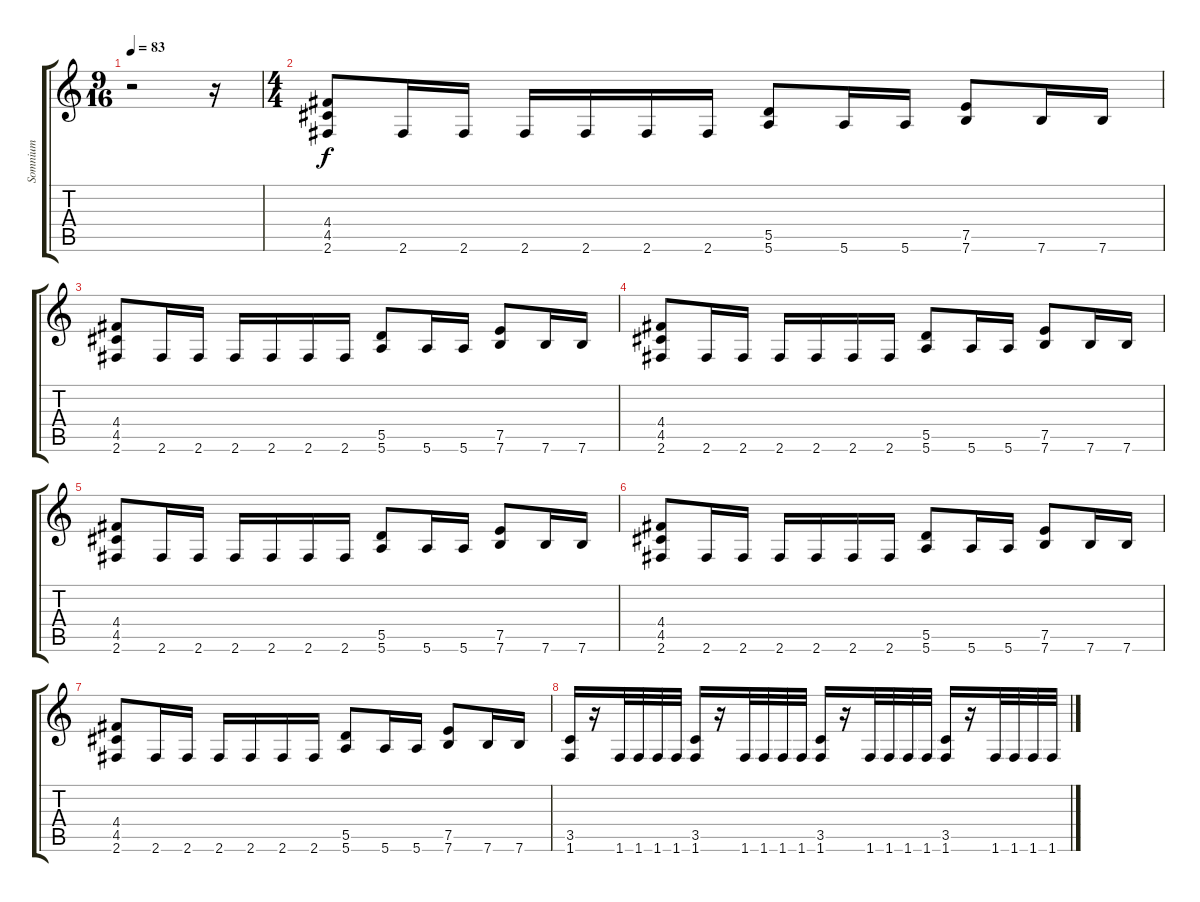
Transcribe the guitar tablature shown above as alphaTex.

\track ("Somnium" "Somnium") {instrument distortionguitar}
\staff {score tabs}
\tuning (E4 B3 G3 D3 A2 E2) {hide}
\ts (9 16)
\tempo 83
\clef g2
\ks c
r.2{dy f instrument distortionguitar} r.16 |
\ts (4 4)
(4.4 4.5 2.6).8 2.6.16 2.6.16 2.6.16 2.6.16 2.6.16 2.6.16 (5.5 5.6).8 5.6.16 5.6.16 (7.5 7.6).8 7.6.16 7.6.16 |
(4.4 4.5 2.6).8 2.6.16 2.6.16 2.6.16 2.6.16 2.6.16 2.6.16 (5.5 5.6).8 5.6.16 5.6.16 (7.5 7.6).8 7.6.16 7.6.16 |
(4.4 4.5 2.6).8 2.6.16 2.6.16 2.6.16 2.6.16 2.6.16 2.6.16 (5.5 5.6).8 5.6.16 5.6.16 (7.5 7.6).8 7.6.16 7.6.16 |
(4.4 4.5 2.6).8 2.6.16 2.6.16 2.6.16 2.6.16 2.6.16 2.6.16 (5.5 5.6).8 5.6.16 5.6.16 (7.5 7.6).8 7.6.16 7.6.16 |
(4.4 4.5 2.6).8 2.6.16 2.6.16 2.6.16 2.6.16 2.6.16 2.6.16 (5.5 5.6).8 5.6.16 5.6.16 (7.5 7.6).8 7.6.16 7.6.16 |
(4.4 4.5 2.6).8 2.6.16 2.6.16 2.6.16 2.6.16 2.6.16 2.6.16 (5.5 5.6).8 5.6.16 5.6.16 (7.5 7.6).8 7.6.16 7.6.16 |
(3.5 1.6).16 r.16 1.6.32 1.6.32 1.6.32 1.6.32 (3.5 1.6).16 r.16 1.6.32 1.6.32 1.6.32 1.6.32 (3.5 1.6).16 r.16 1.6.32 1.6.32 1.6.32 1.6.32 (3.5 1.6).16 r.16 1.6.32 1.6.32 1.6.32 1.6.32
